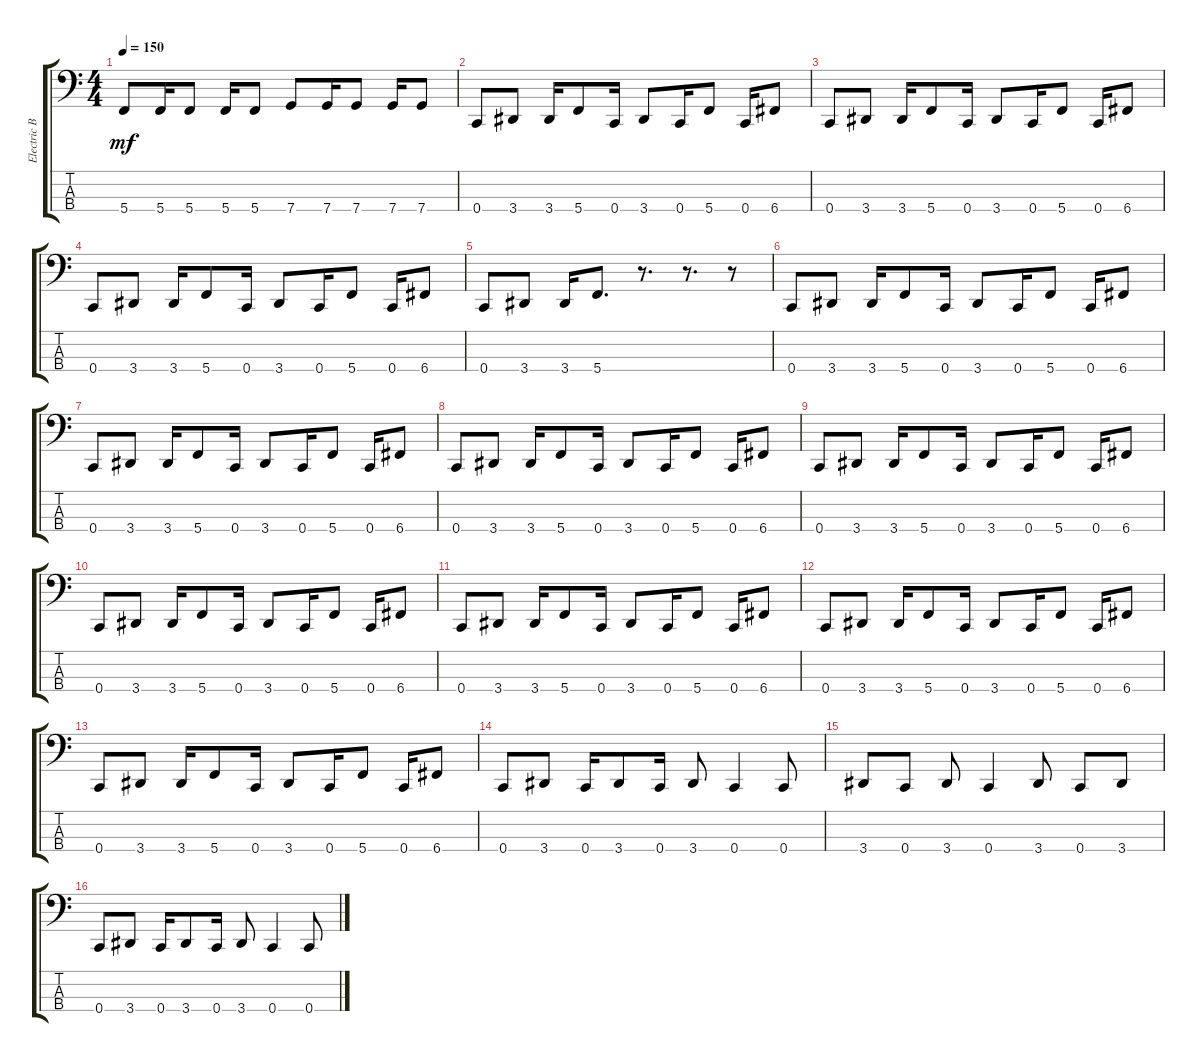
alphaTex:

\track ("Electric Bass" "Electric B") {instrument electricbassfinger}
\staff {score tabs}
\tuning (F2 C2 G1 C1) {hide}
\ts (4 4)
\tempo 150
\clef f4
\ks c
5.4.8{dy mf} 5.4.16 5.4.8 5.4.16 5.4.8 7.4.8 7.4.16 7.4.8 7.4.16 7.4.8 |
0.4.8 3.4.8 3.4.16 5.4.8 0.4.16 3.4.8 0.4.16 5.4.8 0.4.16 6.4.8 |
0.4.8 3.4.8 3.4.16 5.4.8 0.4.16 3.4.8 0.4.16 5.4.8 0.4.16 6.4.8 |
0.4.8 3.4.8 3.4.16 5.4.8 0.4.16 3.4.8 0.4.16 5.4.8 0.4.16 6.4.8 |
0.4.8 3.4.8 3.4.16 5.4.8{d} r.8{d} r.8{d} r.8 |
0.4.8 3.4.8 3.4.16 5.4.8 0.4.16 3.4.8 0.4.16 5.4.8 0.4.16 6.4.8 |
0.4.8 3.4.8 3.4.16 5.4.8 0.4.16 3.4.8 0.4.16 5.4.8 0.4.16 6.4.8 |
0.4.8 3.4.8 3.4.16 5.4.8 0.4.16 3.4.8 0.4.16 5.4.8 0.4.16 6.4.8 |
0.4.8 3.4.8 3.4.16 5.4.8 0.4.16 3.4.8 0.4.16 5.4.8 0.4.16 6.4.8 |
0.4.8 3.4.8 3.4.16 5.4.8 0.4.16 3.4.8 0.4.16 5.4.8 0.4.16 6.4.8 |
0.4.8 3.4.8 3.4.16 5.4.8 0.4.16 3.4.8 0.4.16 5.4.8 0.4.16 6.4.8 |
0.4.8 3.4.8 3.4.16 5.4.8 0.4.16 3.4.8 0.4.16 5.4.8 0.4.16 6.4.8 |
0.4.8 3.4.8 3.4.16 5.4.8 0.4.16 3.4.8 0.4.16 5.4.8 0.4.16 6.4.8 |
0.4.8 3.4.8 0.4.16 3.4.8 0.4.16 3.4.8 0.4.4 0.4.8 |
3.4.8 0.4.8 3.4.8 0.4.4 3.4.8 0.4.8 3.4.8 |
0.4.8 3.4.8 0.4.16 3.4.8 0.4.16 3.4.8 0.4.4 0.4.8
